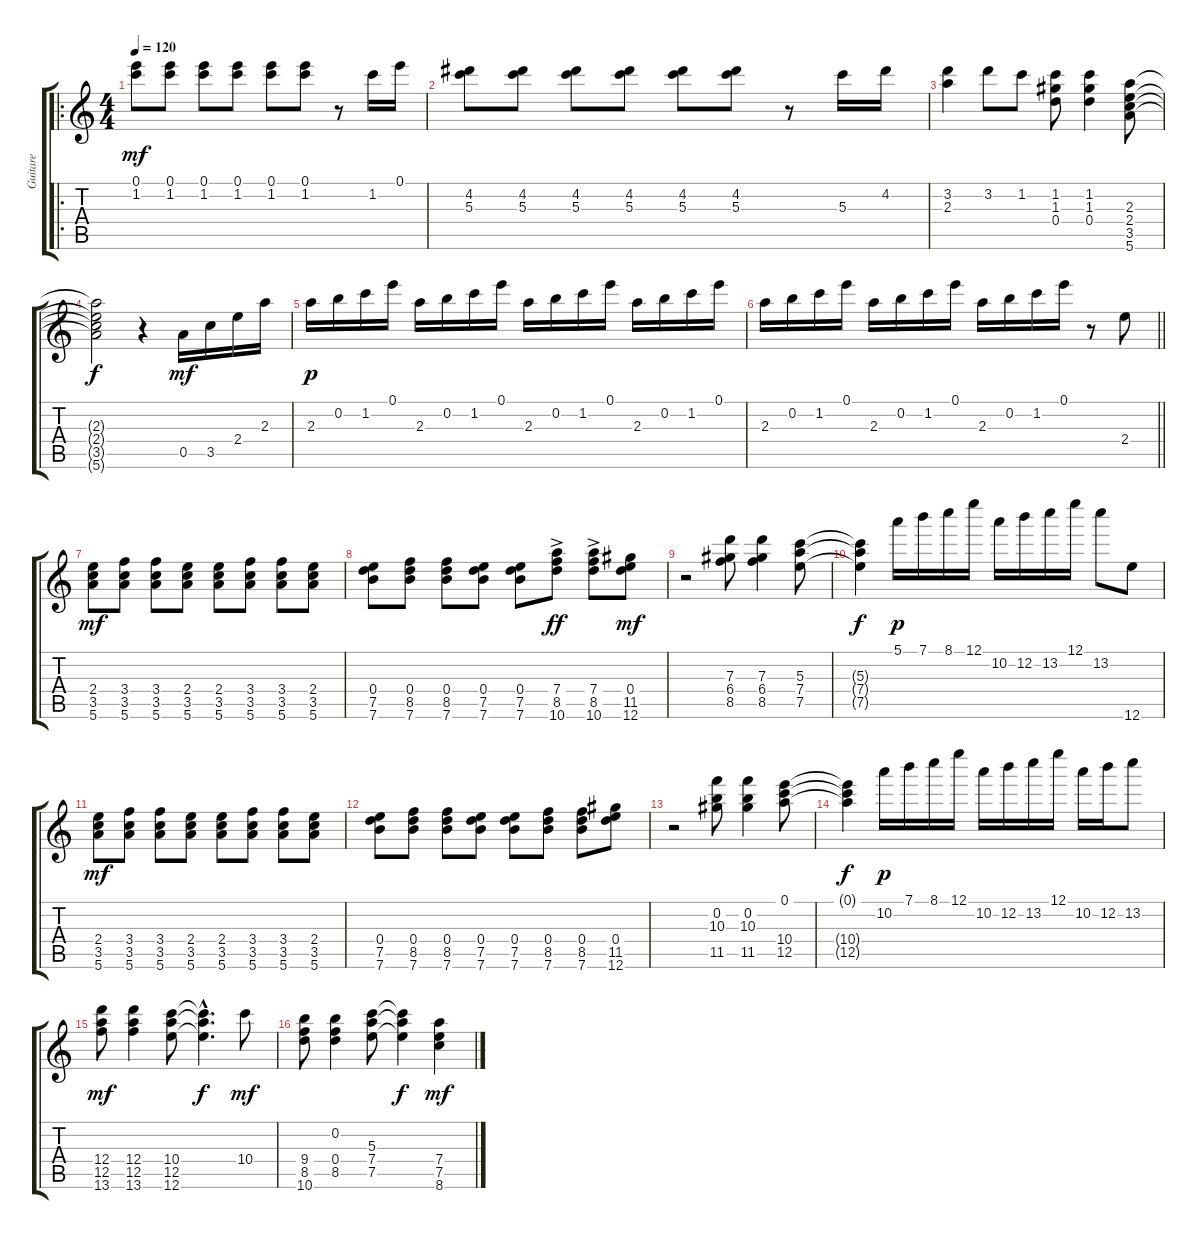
\track ("Guitare" "Guitare") {instrument acousticguitarnylon}
\staff {score tabs}
\tuning (E5 B4 G4 D4 A3 E3) {hide}
\ro
\ts (4 4)
\tempo 120
\clef g2
\ks c
(0.1 1.2).8{dy mf instrument acousticguitarnylon} (0.1 1.2).8 (0.1 1.2).8 (0.1 1.2).8 (0.1 1.2).8 (0.1 1.2).8 r.8 1.2.16 0.1.16 |
(4.2 5.3).8 (4.2 5.3).8 (4.2 5.3).8 (4.2 5.3).8 (4.2 5.3).8 (4.2 5.3).8 r.8 5.3.16 4.2.16 |
(3.2 2.3).4 3.2.8 1.2.8 (1.2 1.3 0.4).8 (1.2 1.3 0.4).4 (2.3 2.4 3.5 5.6).8 |
(2.3{t} 2.4{t} 3.5{t} 5.6{t}).2{dy f} r.4 0.5.16{dy mf} 3.5.16 2.4.16 2.3.16 |
2.3.16{dy p} 0.2.16 1.2.16 0.1.16 2.3.16 0.2.16 1.2.16 0.1.16 2.3.16 0.2.16 1.2.16 0.1.16 2.3.16 0.2.16 1.2.16 0.1.16 |
\barLineRight lightlight
2.3.16 0.2.16 1.2.16 0.1.16 2.3.16 0.2.16 1.2.16 0.1.16 2.3.16 0.2.16 1.2.16 0.1.16 r.8 2.4.8 |
(2.4 3.5 5.6).8{dy mf} (3.4 3.5 5.6).8 (3.4 3.5 5.6).8 (2.4 3.5 5.6).8 (2.4 3.5 5.6).8 (3.4 3.5 5.6).8 (3.4 3.5 5.6).8 (2.4 3.5 5.6).8 |
(0.4 7.5 7.6).8 (0.4 8.5 7.6).8 (0.4 8.5 7.6).8 (0.4 7.5 7.6).8 (0.4 7.5 7.6).8 (7.4 8.5 10.6{ac}).8{dy ff} (7.4 8.5 10.6{ac}).8 (0.4 11.5 12.6).8{dy mf} |
r.2 (7.3 6.4 8.5).8 (7.3 6.4 8.5).4 (5.3 7.4 7.5).8 |
(5.3{t} 7.4{t} 7.5{t}).4{dy f} 5.1.16{dy p} 7.1.16 8.1.16 12.1.16 10.2.16 12.2.16 13.2.16 12.1.16 13.2.8 12.6.8 |
(2.4 3.5 5.6).8{dy mf} (3.4 3.5 5.6).8 (3.4 3.5 5.6).8 (2.4 3.5 5.6).8 (2.4 3.5 5.6).8 (3.4 3.5 5.6).8 (3.4 3.5 5.6).8 (2.4 3.5 5.6).8 |
(0.4 7.5 7.6).8 (0.4 8.5 7.6).8 (0.4 8.5 7.6).8 (0.4 7.5 7.6).8 (0.4 7.5 7.6).8 (0.4 8.5 7.6).8 (0.4 8.5 7.6).8 (0.4 11.5 12.6).8 |
r.2 (0.2 10.3 11.5).8 (0.2 10.3 11.5).4 (0.1 10.4 12.5).8 |
(0.1{t} 10.4{t} 12.5{t}).4{dy f} 10.2.16{dy p} 7.1.16 8.1.16 12.1.16 10.2.16 12.2.16 13.2.16 12.1.16 10.2.16 12.2.16 13.2.8 |
(12.4 12.5 13.6).8{dy mf} (12.4 12.5 13.6).4 (10.4 12.5 12.6).8 (10.4{hac t} 12.5{hac t} 12.6{hac t}).4{d dy f} 10.4.8{dy mf} |
(9.4 8.5 10.6).8 (0.2 0.4 8.5).4 (5.3 7.4 7.5).8 (5.3{t} 7.4{t} 7.5{t}).4{dy f} (7.4 7.5 8.6).4{dy mf}
